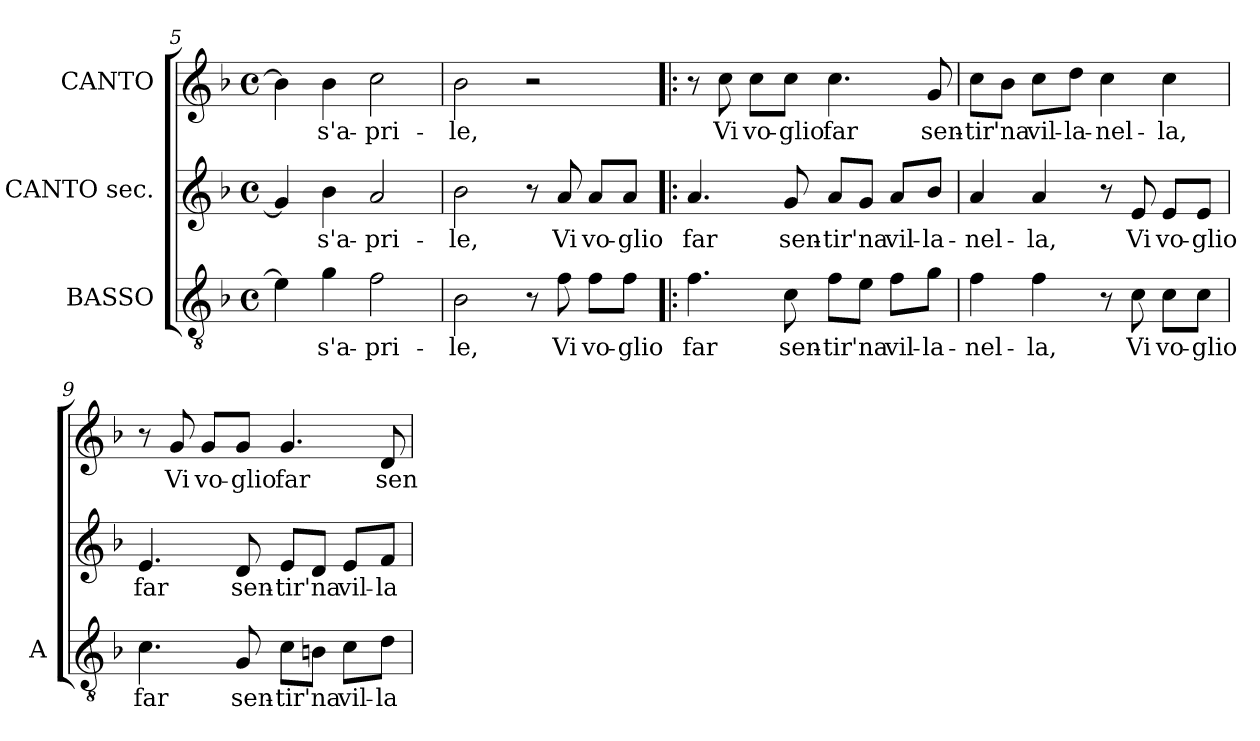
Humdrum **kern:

**kern	**text	**kern	**text	**kern	**text
*part3	*part3	*part2	*part2	*part1	*part1
*staff3	*staff3	*staff2	*staff2	*staff1	*staff1
*I"BASSO	*	*I"CANTO sec.	*	*I"CANTO	*
*I'A	*	*	*	*	*
*clefGv2	*	*clefG2	*	*clefG2	*
*ITrd7c12	*	*	*	*	*
*k[b-]	*	*k[b-]	*	*k[b-]	*
*F:	*	*F:	*	*F:	*
*M4/4	*	*M4/4	*	*M4/4	*
*met(c)	*	*met(c)	*	*met(c)	*
=5	=5	=5	=5	=5	=5
4E-i\]	.	4gi/]	.	4b-i\]	.
!	!LO:LY:b:color=#000000	!	!	!	!
!	!	!	!LO:LY:b:color=#000000	!	!
!	!	!	!	!	!LO:LY:b:color=#000000
4Gi\	-s'a-	4b-i\	-s'a-	4b-i\	-s'a-
!	!LO:LY:b:color=#000000	!	!	!	!
!	!	!	!LO:LY:b:color=#000000	!	!
!	!	!	!	!	!LO:LY:b:color=#000000
2Fi\	-pri-	2ai/	-pri-	2cci\	-pri-
!!LO:LB:g=z
=6	=6	=6	=6	=6	=6
!	!LO:LY:b:color=#000000	!	!	!	!
!	!	!	!LO:LY:b:color=#000000	!	!
!	!	!	!	!	!LO:LY:b:color=#000000
2BB-i\	-le,	2b-i\	-le,	2b-i\	-le,
8r	.	8r	.	2r	.
!	!LO:LY:b:color=#000000	!	!	!	!
!	!	!	!LO:LY:b:color=#000000	!	!
8Fi\	Vi	8ai/	Vi	.	.
!	!LO:LY:b:color=#000000	!	!	!	!
!	!	!	!LO:LY:b:color=#000000	!	!
8Fi\L	vo-	8ai/L	vo-	.	.
!	!LO:LY:b:color=#000000	!	!	!	!
!	!	!	!LO:LY:b:color=#000000	!	!
8Fi\J	-glio	8ai/J	-glio	.	.
=7!|:	=7!|:	=7!|:	=7!|:	=7!|:	=7!|:
!	!LO:LY:b:color=#000000	!	!	!	!
!	!	!	!LO:LY:b:color=#000000	!	!
4.Fi\	far	4.ai/	far	8r	.
!	!	!	!	!	!LO:LY:b:color=#000000
.	.	.	.	8cci\	Vi
!	!	!	!	!	!LO:LY:b:color=#000000
.	.	.	.	8cci\L	vo-
!	!LO:LY:b:color=#000000	!	!	!	!
!	!	!	!LO:LY:b:color=#000000	!	!
!	!	!	!	!	!LO:LY:b:color=#000000
8Ci\	sen-	8gi/	sen-	8cci\J	-glio
!	!LO:LY:b:color=#000000	!	!	!	!
!	!	!	!LO:LY:b:color=#000000	!	!
!	!	!	!	!	!LO:LY:b:color=#000000
8Fi\L	-tir	8ai/L	-tir	4.cci\	far
!	!LO:LY:b:color=#000000	!	!	!	!
!	!	!	!LO:LY:b:color=#000000	!	!
8Ei\J	'na	8gi/J	'na	.	.
!	!LO:LY:b:color=#000000	!	!	!	!
!	!	!	!LO:LY:b:color=#000000	!	!
8Fi\L	vil-	8ai/L	vil-	.	.
!	!LO:LY:b:color=#000000	!	!	!	!
!	!	!	!LO:LY:b:color=#000000	!	!
!	!	!	!	!	!LO:LY:b:color=#000000
8Gi\J	-la-	8b-i/J	-la-	8gi/	sen-
=8	=8	=8	=8	=8	=8
!	!LO:LY:b:color=#000000	!	!	!	!
!	!	!	!LO:LY:b:color=#000000	!	!
!	!	!	!	!	!LO:LY:b:color=#000000
4Fi\	-nel-	4ai/	-nel-	8cci\L	-tir
!	!	!	!	!	!LO:LY:b:color=#000000
.	.	.	.	8b-i\J	'na
!	!LO:LY:b:color=#000000	!	!	!	!
!	!	!	!LO:LY:b:color=#000000	!	!
!	!	!	!	!	!LO:LY:b:color=#000000
4Fi\	-la,	4ai/	-la,	8cci\L	vil-
!	!	!	!	!	!LO:LY:b:color=#000000
.	.	.	.	8ddi\J	-la-
!	!	!	!	!	!LO:LY:b:color=#000000
8r	.	8r	.	4cci\	-nel-
!	!LO:LY:b:color=#000000	!	!	!	!
!	!	!	!LO:LY:b:color=#000000	!	!
8Ci\	Vi	8ei/	Vi	.	.
!	!LO:LY:b:color=#000000	!	!	!	!
!	!	!	!LO:LY:b:color=#000000	!	!
!	!	!	!	!	!LO:LY:b:color=#000000
8Ci\L	vo-	8ei/L	vo-	4cci\	-la,
!	!LO:LY:b:color=#000000	!	!	!	!
!	!	!	!LO:LY:b:color=#000000	!	!
8Ci\J	-glio	8ei/J	-glio	.	.
=9	=9	=9	=9	=9	=9
!	!LO:LY:b:color=#000000	!	!	!	!
!	!	!	!LO:LY:b:color=#000000	!	!
4.Ci\	far	4.ei/	far	8r	.
!	!	!	!	!	!LO:LY:b:color=#000000
.	.	.	.	8gi/	Vi
!	!	!	!	!	!LO:LY:b:color=#000000
.	.	.	.	8gi/L	vo-
!	!LO:LY:b:color=#000000	!	!	!	!
!	!	!	!LO:LY:b:color=#000000	!	!
!	!	!	!	!	!LO:LY:b:color=#000000
8GGi/	sen-	8di/	sen-	8gi/J	-glio
!	!LO:LY:b:color=#000000	!	!	!	!
!	!	!	!LO:LY:b:color=#000000	!	!
!	!	!	!	!	!LO:LY:b:color=#000000
8Ci\L	-tir	8ei/L	-tir	4.gi/	far
!	!LO:LY:b:color=#000000	!	!	!	!
!	!	!	!LO:LY:b:color=#000000	!	!
8BBni\J	'na	8di/J	'na	.	.
!	!LO:LY:b:color=#000000	!	!	!	!
!	!	!	!LO:LY:b:color=#000000	!	!
8Ci\L	vil-	8ei/L	vil-	.	.
!	!LO:LY:b:color=#000000	!	!	!	!
!	!	!	!LO:LY:b:color=#000000	!	!
!	!	!	!	!	!LO:LY:b:color=#000000
8Di\J	-la-	8fi/J	-la-	8di/	sen-
=	=	=	=	=	=
*-	*-	*-	*-	*-	*-
